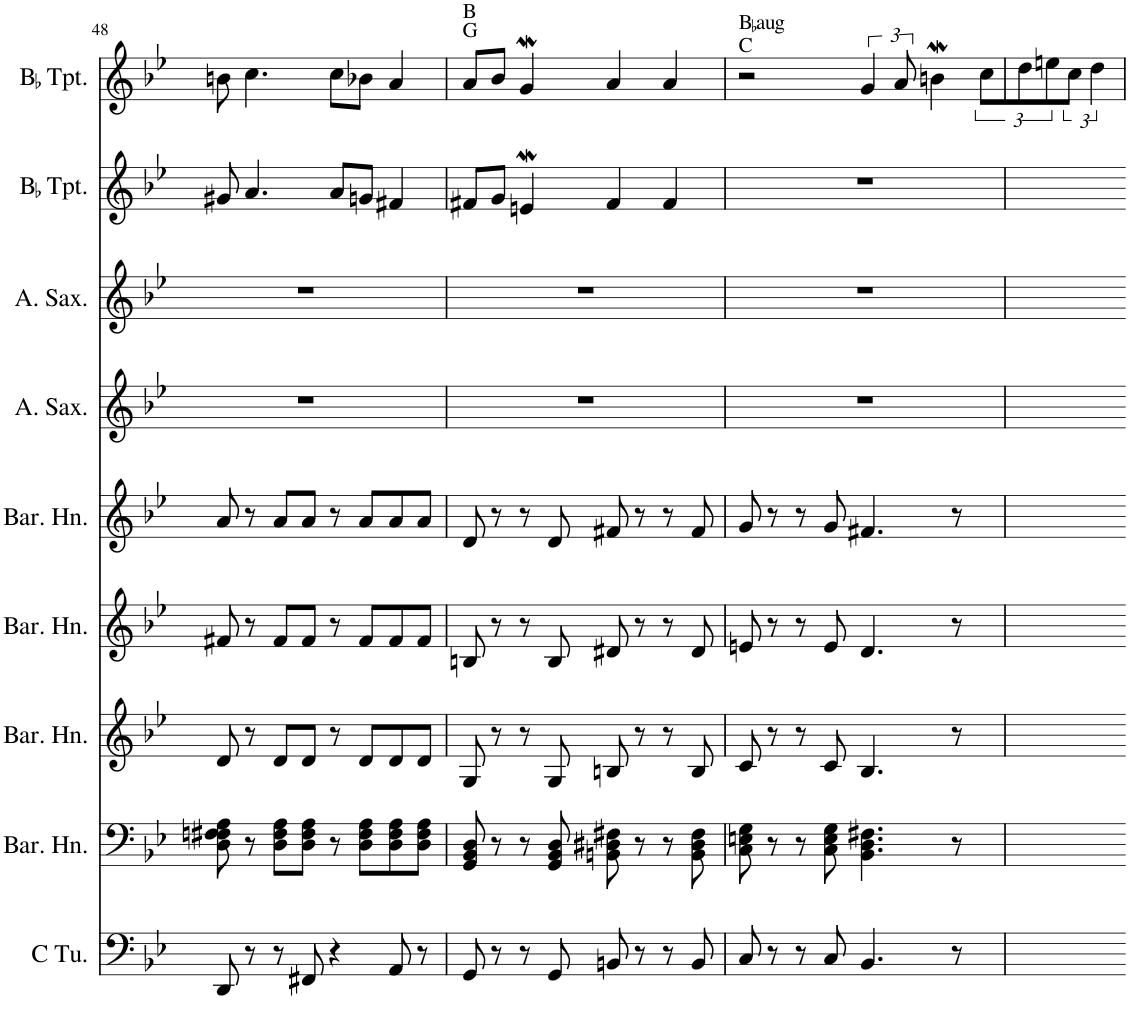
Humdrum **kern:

**kern	**kern	**kern	**kern	**kern	**kern	**kern	**kern	**kern
*part9	*part8	*part7	*part6	*part5	*part4	*part3	*part2	*part1
*staff9	*staff8	*staff7	*staff6	*staff5	*staff4	*staff3	*staff2	*staff1
*I"C Tuba	*I"Baritone Horn	*I"Baritone Horn	*I"Baritone Horn	*I"Baritone Horn	*I"Alto Saxophone	*I"Alto Saxophone	*I"BaccidentalFlat Trumpet	*I"BaccidentalFlat Trumpet
*I'C Tu.	*I'Bar. Hn.	*I'Bar. Hn.	*I'Bar. Hn.	*I'Bar. Hn.	*I'A. Sax.	*I'A. Sax.	*I'BaccidentalFlat Tpt.	*I'BaccidentalFlat Tpt.
!!LO:PB:g=z
*clefF4	*clefF4	*clefG2	*clefG2	*clefG2	*clefG2	*clefG2	*clefG2	*clefG2
*	*ITrd4c7	*ITrd4c7	*ITrd4c7	*ITrd4c7	*ITrd5c9	*ITrd5c9	*ITrd1c2	*ITrd1c2
*k[b-e-]	*k[b-e-]	*k[b-e-]	*k[b-e-]	*k[b-e-]	*k[b-e-]	*k[b-e-]	*k[b-e-]	*k[b-e-]
*M2/2	*M2/2	*M2/2	*M2/2	*M2/2	*M2/2	*M2/2	*M2/2	*M2/2
=48	=48	=48	=48	=48	=48	=48	=48	=48
8DD/	8D\ 8Fn\ 8F#X\ 8A\	8d/	8f#X/	8a/	1r	1r	8g#X/	8bn\
8r	8r	8r	8r	8r	.	.	4.a/	4.cc\
8r	8D\ 8F#\ 8A\L	8d/L	8f#/L	8a/L	.	.	.	.
8FF#X/	8D\ 8F#\ 8A\J	8d/J	8f#/J	8a/J	.	.	.	.
4r	8r	8r	8r	8r	.	.	8a/L	8cc\L
.	8D\ 8F#\ 8A\L	8d/L	8f#/L	8a/L	.	.	8gn/J	8b-X\J
8AA/	8D\ 8F#\ 8A\	8d/	8f#/	8a/	.	.	4f#X/	4a/
8r	8D\ 8F#\ 8A\J	8d/J	8f#/J	8a/J	.	.	.	.
=49	=49	=49	=49	=49	=49	=49	=49	=49
!	!	!	!	!	!	!	!	!LO:TX:a:t=G
!	!	!	!	!	!	!	!	!LO:TX:a:t=B
8GG/	8GG/ 8BB-/ 8D/	8G/	8Bn/	8d/	1r	1r	8f#X/L	8a/L
8r	8r	8r	8r	8r	.	.	8g/J	8b-/J
8r	8r	8r	8r	8r	.	.	4enW/	4gW/
8GG/	8GG/ 8BB-/ 8D/	8G/	8B/	8d/	.	.	.	.
8BBn/	8BBn\ 8D#X\ 8F#X\	8Bn/	8d#X/	8f#X/	.	.	4f#/	4a/
8r	8r	8r	8r	8r	.	.	.	.
8r	8r	8r	8r	8r	.	.	4f#/	4a/
8BB/	8BB\ 8D#\ 8F#\	8B/	8d#/	8f#/	.	.	.	.
=50	=50	=50	=50	=50	=50	=50	=50	=50
!	!	!	!	!	!	!	!	!LO:TX:a:t=C
!	!	!	!	!	!	!	!	!LO:TX:a:t=B
!	!	!	!	!	!	!	!	!LO:TX:a:t=aug
8C/	8C\ 8En\ 8G\	8c/	8en/	8g/	1r	1r	1r	2r
8r	8r	8r	8r	8r	.	.	.	.
8r	8r	8r	8r	8r	.	.	.	.
8C/	8C\ 8E\ 8G\	8c/	8e/	8g/	.	.	.	.
4.BB-/	4.BB-\ 4.D\ 4.F#X\	4.B-/	4.d/	4.f#X/	.	.	.	6g/
.	.	.	.	.	.	.	.	12a/
.	.	.	.	.	.	.	.	4bnW\
8r	8r	8r	8r	8r	.	.	.	.
2ryy	2ryy	2ryy	2ryy	2ryy	2ryy	2ryy	2ryy	12cc\L
.	.	.	.	.	.	.	.	12dd\
.	.	.	.	.	.	.	.	12een\
.	.	.	.	.	.	.	.	12cc\J
.	.	.	.	.	.	.	.	6dd\
=	=	=	=	=	=	=	=	=
*-	*-	*-	*-	*-	*-	*-	*-	*-
